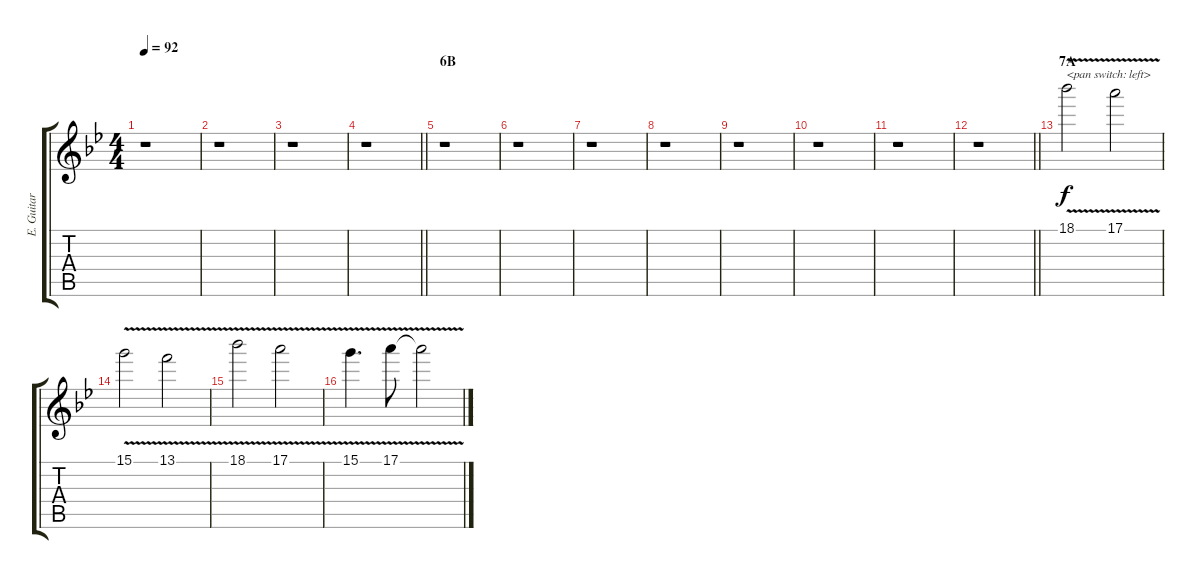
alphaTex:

\track ("E. Guitar" "E. Guitar") {instrument overdrivenguitar}
\staff {score tabs}
\tuning (E4 B3 G3 D3 A2 E2) {hide}
\ts (4 4)
\tempo 92
\clef g2
\ks bb
r.1{dy f} |
r.1 |
r.1 |
\barLineRight lightlight
r.1 |
\section ("" "6B")
r.1 |
r.1 |
r.1 |
r.1 |
r.1 |
r.1 |
r.1 |
\barLineRight lightlight
r.1 |
\section ("" "7A")
18.1{v}.2{txt "<pan switch: left>" balance 4} 17.1{v}.2 |
15.1{v}.2 13.1{v}.2 |
18.1{v}.2 17.1{v}.2 |
15.1{v}.4{d} 17.1{v}.8 17.1{t}.2
